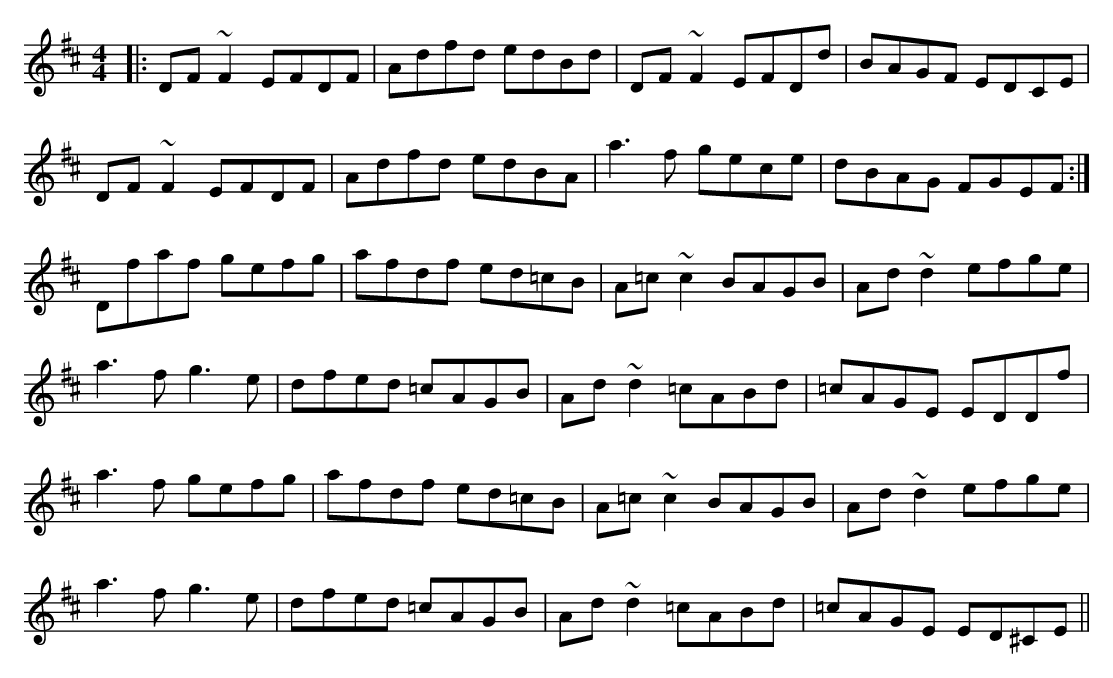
X:1
M:4/4
K:D
|:DF~F2 EFDF|Adfd edBd|DF~F2 EFDd|BAGF EDCE|
DF~F2 EFDF|Adfd edBA|a3f gece|dBAG FGEF:|
Dfaf gefg|afdf ed=cB|A=c~c2 BAGB|Ad~d2 efge|
a3f g3e|dfed =cAGB|Ad~d2 =cABd|=cAGE EDDf|
a3f gefg|afdf ed=cB|A=c~c2 BAGB|Ad~d2 efge|
a3f g3e|dfed =cAGB|Ad~d2 =cABd|=cAGE ED^CE||
